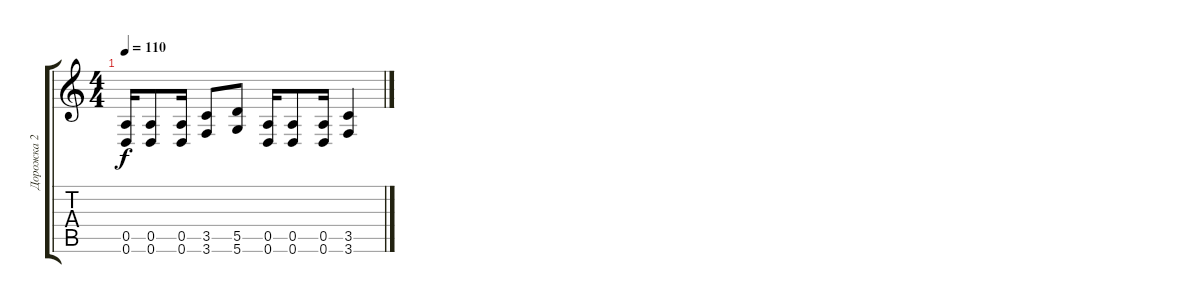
\track ("Дорожка 2" "Дорожка 2") {instrument distortionguitar}
\staff {score tabs}
\tuning (E4 B3 G3 D3 A2 D2) {hide}
\ts (4 4)
\tempo 110
\clef g2
\ks c
(0.5 0.6).16{dy f} (0.5 0.6).8 (0.5 0.6).16 (3.5 3.6).8 (5.5 5.6).8 (0.5 0.6).16 (0.5 0.6).8 (0.5 0.6).16 (3.5 3.6).4
